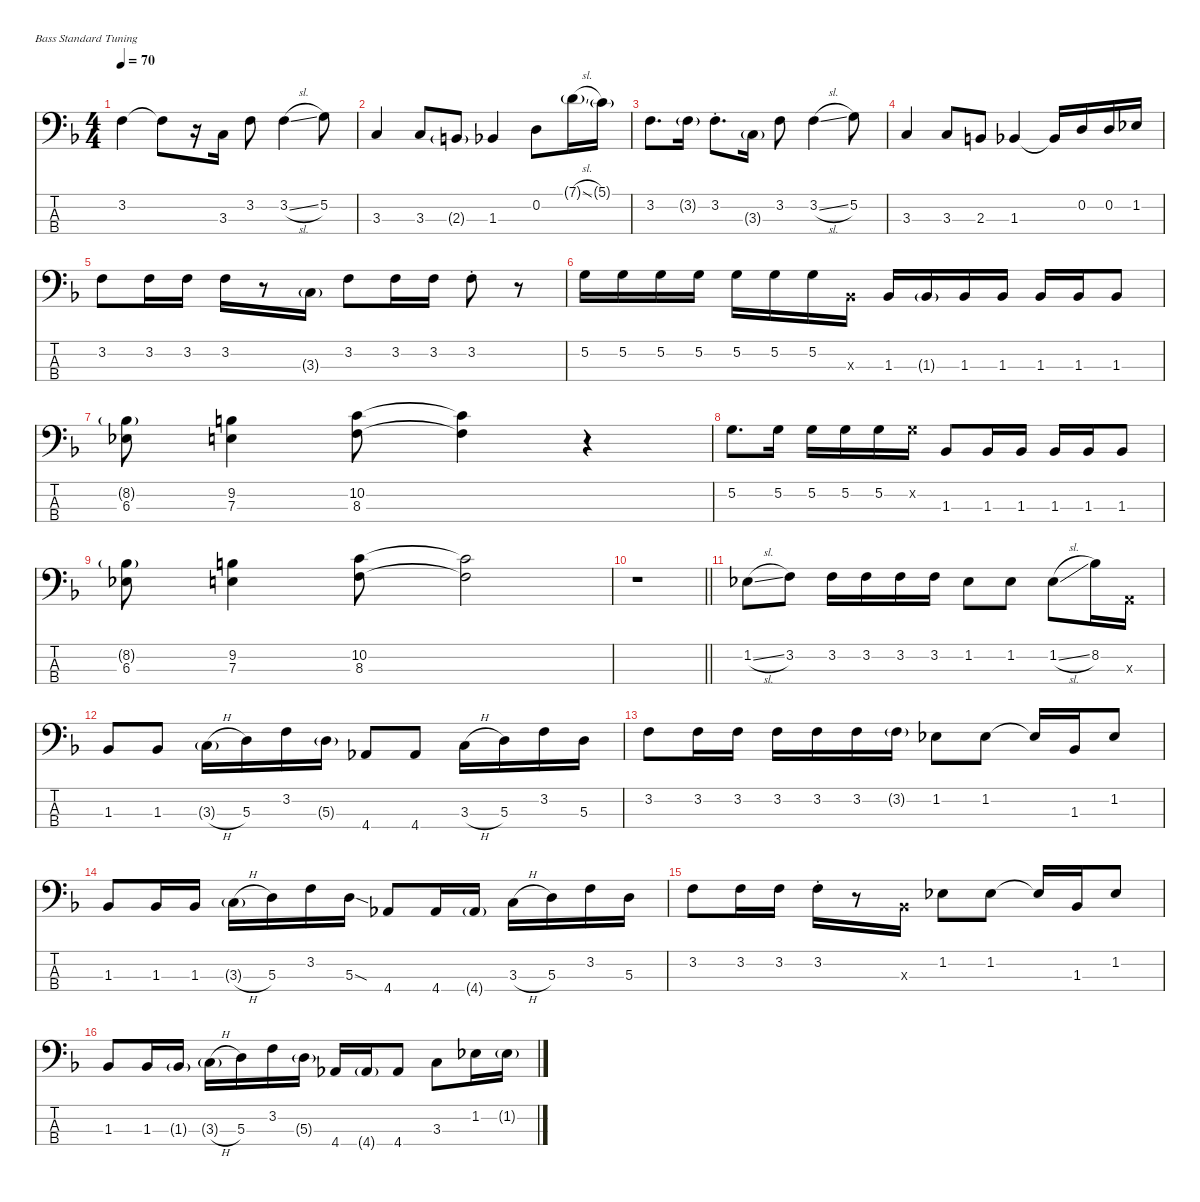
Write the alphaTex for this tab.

\defaultSystemsLayout 4
\hideDynamics
\bracketExtendMode nobrackets
\singleTrackTrackNamePolicy hidden
\multiTrackTrackNamePolicy hidden
\otherSystemsTrackNameOrientation horizontal
\track ("Bass" "el.bs.") {defaultSystemsLayout 4 instrument electricbassfinger}
\staff {score tabs}
\tuning (G2 D2 A1 E1)
\ts (4 4)
\tempo 70
\clef f4
\ks f
3.2{acc forcenatural}.4{dy f beam Down} 3.2{t acc forcenatural}.8{beam Down} r.16{beam Down} 3.3{acc forcenatural}.16{beam Down} 3.2{acc forcenatural}.8{beam Down} 3.2{sl acc forcenatural}.4{beam Down} 5.2{acc forcenatural}.8{beam Down} |
3.3{acc forcenatural}.4{beam Up} 3.3{acc forcenatural}.8{beam Up} 2.3{g acc forcenatural}.8{dy mf beam Up} 1.3{acc b}.4{dy f beam Up} 0.2{acc forcenatural}.8{beam Down} 7.1{sl g acc forcenatural}.16{beam Down} 5.1{g acc forcenatural}.16{beam Down} |
3.2{acc forcenatural}.8{d beam Down} 3.2{g acc forcenatural}.16{beam Down} 3.2{st acc forcenatural}.8{d beam Down} 3.3{g acc forcenatural}.16{beam Down} 3.2{acc forcenatural}.8{beam Down} 3.2{sl acc forcenatural}.4{beam Down} 5.2{acc forcenatural}.8{beam Down} |
3.3{acc forcenatural}.4{beam Up} 3.3{acc forcenatural}.8{beam Up} 2.3{acc forcenatural}.8{beam Up} 1.3{acc b}.4{beam Up} 1.3{t acc b}.16{beam Up} 0.2{acc forcenatural}.16{beam Up} 0.2{acc forcenatural}.16{beam Up} 1.2{acc b}.16{beam Up} |
3.2{acc forcenatural}.8{beam Down} 3.2{acc forcenatural}.16{beam Down} 3.2{acc forcenatural}.16{beam Down} 3.2{acc forcenatural}.16{beam Down} r.8{beam Down} 3.3{g acc forcenatural}.16{dy mf beam Down} 3.2{acc forcenatural}.8{dy f beam Down} 3.2{acc forcenatural}.16{beam Down} 3.2{acc forcenatural}.16{beam Down} 3.2{st acc forcenatural}.8{beam Down} r.8{beam Down} |
5.2{acc forcenatural}.16{beam Down} 5.2{acc forcenatural}.16{beam Down} 5.2{acc forcenatural}.16{beam Down} 5.2{acc forcenatural}.16{beam Down} 5.2{acc forcenatural}.16{beam Down} 5.2{acc forcenatural}.16{beam Down} 5.2{acc forcenatural}.16{beam Down} 1.3{x acc b}.16{beam Down} 1.3{acc b}.16{beam Up} 1.3{g acc b}.16{dy mf beam Up} 1.3{acc b}.16{dy f beam Up} 1.3{acc b}.16{beam Up} 1.3{acc b}.16{beam Up} 1.3{acc b}.16{beam Up} 1.3{acc b}.8{beam Up} |
(8.2{g acc b} 6.3{acc b}).8{dy mf beam Down} (9.2{acc forcenatural} 7.3{acc forcenatural}).4{beam Down} (10.2{acc forcenatural} 8.3{acc forcenatural}).8{beam Down} (10.2{t acc forcenatural} 8.3{t acc forcenatural}).4{dy f beam Down} r.4{beam Down} |
5.2{acc forcenatural}.8{d beam Down} 5.2{acc forcenatural}.16{beam Down} 5.2{acc forcenatural}.16{beam Down} 5.2{acc forcenatural}.16{beam Down} 5.2{acc forcenatural}.16{beam Down} 5.2{x acc forcenatural}.16{beam Down} 1.3{acc b}.8{beam Up} 1.3{acc b}.16{beam Up} 1.3{acc b}.16{beam Up} 1.3{acc b}.16{beam Up} 1.3{acc b}.16{beam Up} 1.3{acc b}.8{beam Up} |
(8.2{g acc b} 6.3{acc b}).8{dy mf beam Down} (9.2{acc forcenatural} 7.3{acc forcenatural}).4{beam Down} (10.2{acc forcenatural} 8.3{acc forcenatural}).8{beam Down} (10.2{t acc forcenatural} 8.3{t acc forcenatural}).2{dy f beam Down} |
\barLineRight lightlight
r.1{beam Down} |
1.2{sl acc b}.8{beam Down} 3.2{acc forcenatural}.8{beam Down} 3.2{acc forcenatural}.16{beam Down} 3.2{acc forcenatural}.16{beam Down} 3.2{acc forcenatural}.16{beam Down} 3.2{acc forcenatural}.16{beam Down} 1.2{acc b}.8{beam Down} 1.2{acc b}.8{beam Down} 1.2{sl acc b}.8{beam Down} 8.2{acc b}.16{beam Down} 0.3{x acc forcenatural}.16{beam Down} |
1.3{acc b}.8{beam Up} 1.3{acc b}.8{beam Up} 3.3{h g acc forcenatural}.16{dy mf beam Down} 5.3{acc forcenatural}.16{dy f beam Down} 3.2{acc forcenatural}.16{beam Down} 5.3{g acc forcenatural}.16{dy mf beam Down} 4.4{acc b}.8{dy f beam Up} 4.4{acc b}.8{beam Up} 3.3{h acc forcenatural}.16{beam Down} 5.3{acc forcenatural}.16{beam Down} 3.2{acc forcenatural}.16{beam Down} 5.3{acc forcenatural}.16{beam Down} |
3.2{acc forcenatural}.8{beam Down} 3.2{acc forcenatural}.16{beam Down} 3.2{acc forcenatural}.16{beam Down} 3.2{acc forcenatural}.16{beam Down} 3.2{acc forcenatural}.16{beam Down} 3.2{acc forcenatural}.16{beam Down} 3.2{g acc forcenatural}.16{dy mf beam Down} 1.2{acc b}.8{dy f beam Down} 1.2{acc b}.8{beam Down} 1.2{t acc b}.16{beam Up} 1.3{acc b}.16{beam Up} 1.2{acc b}.8{beam Up} |
1.3{acc b}.8{beam Up} 1.3{acc b}.16{beam Up} 1.3{acc b}.16{beam Up} 3.3{h g acc forcenatural}.16{dy mf beam Down} 5.3{acc forcenatural}.16{dy f beam Down} 3.2{acc forcenatural}.16{beam Down} 5.3{sod acc forcenatural}.16{beam Down} 4.4{acc b}.8{beam Up} 4.4{acc b}.16{beam Up} 4.4{g acc b}.16{dy mf beam Up} 3.3{h acc forcenatural}.16{dy f beam Down} 5.3{acc forcenatural}.16{beam Down} 3.2{acc forcenatural}.16{beam Down} 5.3{acc forcenatural}.16{beam Down} |
3.2{acc forcenatural}.8{beam Down} 3.2{acc forcenatural}.16{beam Down} 3.2{acc forcenatural}.16{beam Down} 3.2{st acc forcenatural}.16{beam Down} r.8{beam Down} 1.3{x acc b}.16{beam Down} 1.2{acc b}.8{beam Down} 1.2{acc b}.8{beam Down} 1.2{t acc b}.16{beam Up} 1.3{acc b}.16{beam Up} 1.2{acc b}.8{beam Up} |
1.3{acc b}.8{beam Up} 1.3{acc b}.16{beam Up} 1.3{g acc b}.16{dy mf beam Up} 3.3{h g acc forcenatural}.16{beam Down} 5.3{acc forcenatural}.16{dy f beam Down} 3.2{acc forcenatural}.16{beam Down} 5.3{g acc forcenatural}.16{dy mf beam Down} 4.4{acc b}.16{dy f beam Up} 4.4{g acc b}.16{dy mf beam Up} 4.4{acc b}.8{dy f beam Up} 3.3{acc forcenatural}.8{beam Down} 1.2{acc b}.16{beam Down} 1.2{g acc b}.16{dy mf beam Down}
